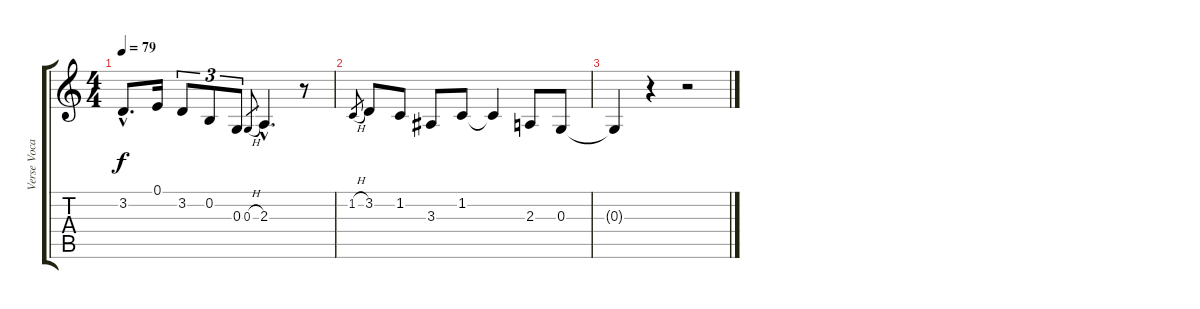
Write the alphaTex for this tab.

\track ("Verse Vocals" "Verse Voca") {instrument harmonica}
\staff {score tabs}
\tuning (E4 B3 G3 D3 A2 E2) {hide}
\ts (4 4)
\tempo 79
\clef g2
\ks c
3.2{hac}.8{d dy f} 0.1.16 3.2.8{tu (3 2)} 0.2.8{tu (3 2)} 0.3.8{tu (3 2)} 0.3{h}.8{gr} 2.3{hac}.4{d} r.8 |
1.2{h}.8{gr} 3.2.8 1.2.8 3.3.8 1.2.8 1.2{t}.4 2.3.8 0.3.8 |
0.3{t}.4 r.4 r.2
